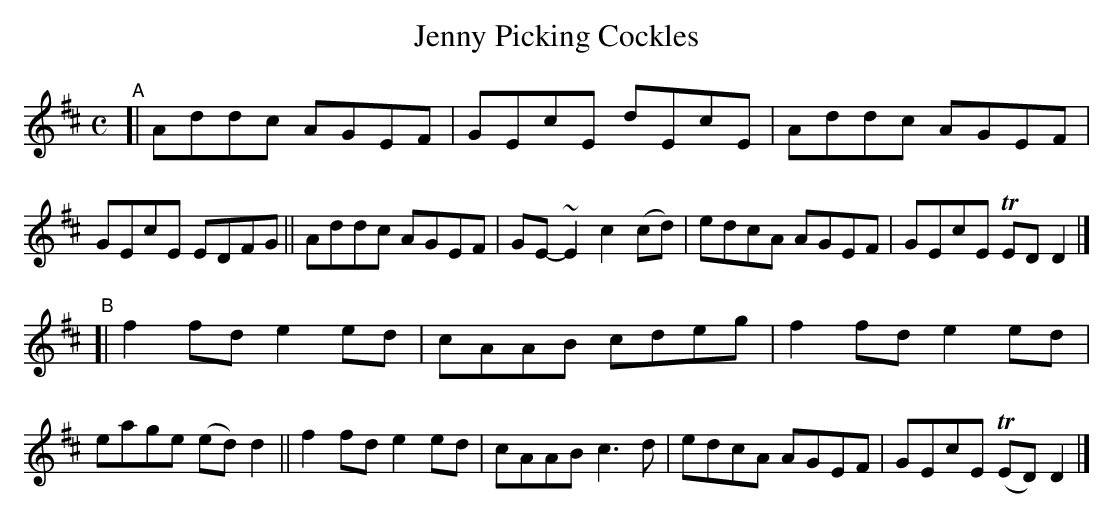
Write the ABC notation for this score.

X:1
T: Jenny Picking Cockles
M: C
L: 1/8
K: D
"^A"[|\
Addc AGEF | GEcE dEcE | Addc AGEF | GEcE EDFG ||\
Addc AGEF | GE-~E2 c2(cd) | edcA AGEF | GEcE TEDD2 |]
"^B"[|\
f2fd e2ed | cAAB cdeg | f2fd e2ed | eage (ed)d2 ||\
f2fd e2ed | cAAB c3d | edcA AGEF | GEcE (TED)D2 |]
